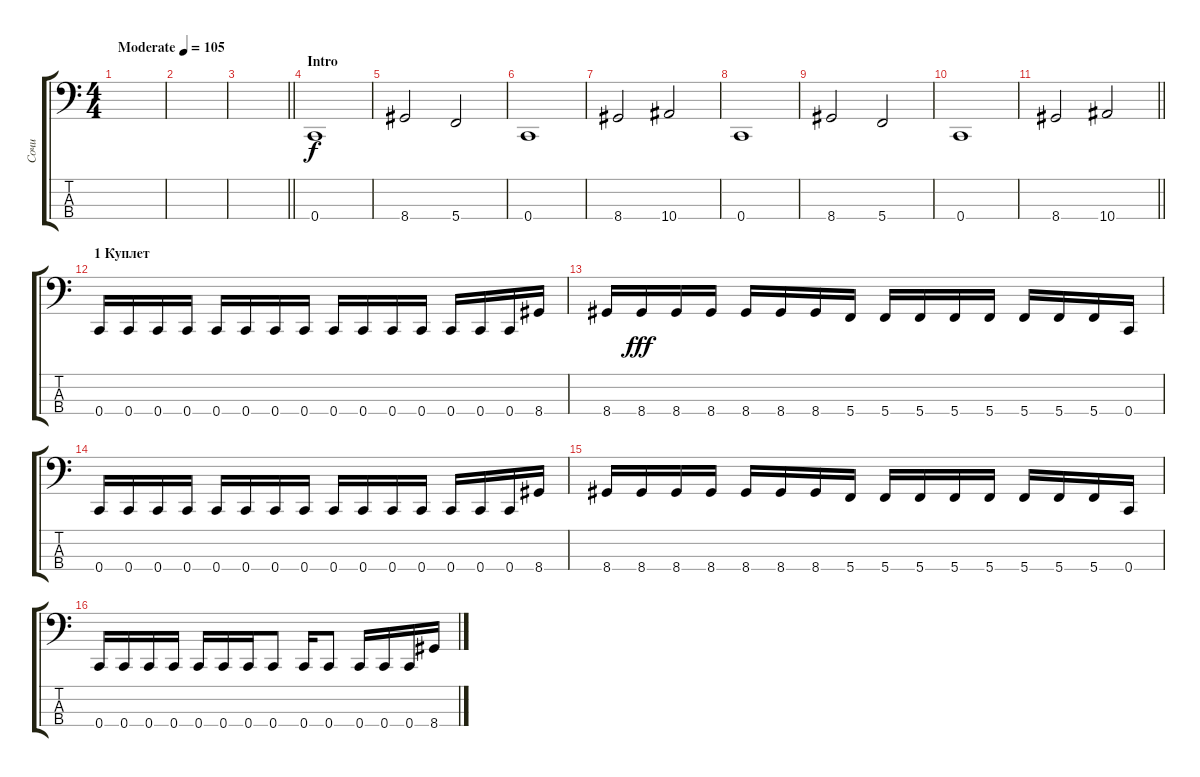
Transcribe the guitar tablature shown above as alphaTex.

\track ("Сочи" "Сочи") {instrument electricbasspick}
\staff {score tabs}
\tuning (F2 C2 G1 C1) {hide}
\ts (4 4)
\tempo (105 "Moderate")
\clef f4
\ks c
|
|
\barLineRight lightlight
|
\section ("" "Intro")
0.4.1 |
8.4.2 5.4.2 |
0.4.1 |
8.4.2 10.4.2 |
0.4.1 |
8.4.2 5.4.2 |
0.4.1 |
\barLineRight lightlight
8.4.2 10.4.2 |
\section ("" "1 Куплет")
0.4.16 0.4.16 0.4.16 0.4.16 0.4.16 0.4.16 0.4.16 0.4.16 0.4.16 0.4.16 0.4.16 0.4.16 0.4.16 0.4.16 0.4.16 8.4.16 |
8.4.16{dy f} 8.4.16{dy fff} 8.4.16 8.4.16 8.4.16 8.4.16 8.4.16 5.4.16 5.4.16 5.4.16 5.4.16 5.4.16 5.4.16 5.4.16 5.4.16 0.4.16 |
0.4.16 0.4.16 0.4.16 0.4.16 0.4.16 0.4.16 0.4.16 0.4.16 0.4.16 0.4.16 0.4.16 0.4.16 0.4.16 0.4.16 0.4.16 8.4.16 |
8.4.16 8.4.16 8.4.16 8.4.16 8.4.16 8.4.16 8.4.16 5.4.16 5.4.16 5.4.16 5.4.16 5.4.16 5.4.16 5.4.16 5.4.16 0.4.16 |
0.4.16 0.4.16 0.4.16 0.4.16 0.4.16 0.4.16 0.4.16 0.4.8 0.4.16 0.4.8 0.4.16 0.4.16 0.4.16 8.4.16
